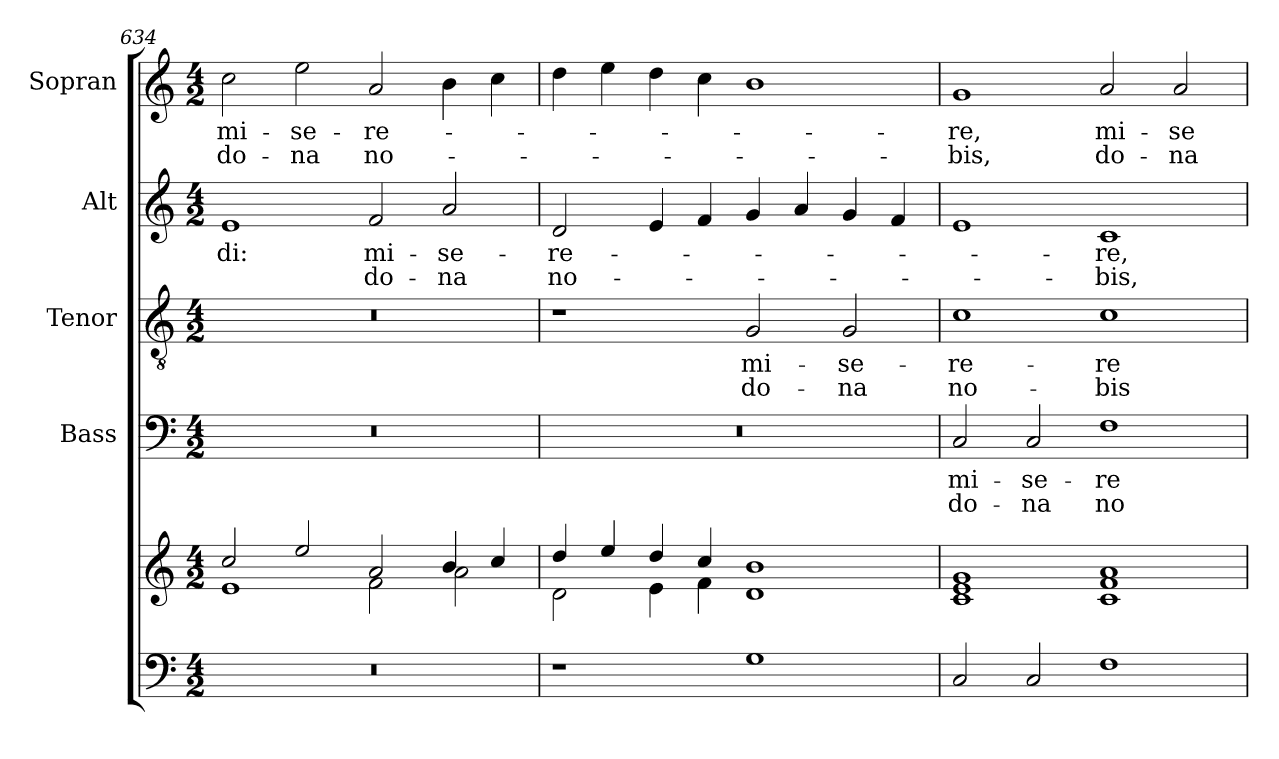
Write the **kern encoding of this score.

**kern	**kern	**kern	**text	**text	**kern	**text	**text	**kern	**text	**text	**kern	**text	**text
*part5	*part5	*part4	*part4	*part4	*part3	*part3	*part3	*part2	*part2	*part2	*part1	*part1	*part1
*staff6	*staff5	*staff4	*staff4	*staff4	*staff3	*staff3	*staff3	*staff2	*staff2	*staff2	*staff1	*staff1	*staff1
*	*	*I"Bass	*	*	*I"Tenor	*	*	*I"Alt	*	*	*I"Sopran	*	*
*	*	*I'B.	*	*	*I'T.	*	*	*I'A.	*	*	*I'S.	*	*
*clefF4	*clefG2	*clefF4	*	*	*clefGv2	*	*	*clefG2	*	*	*clefG2	*	*
*k[]	*k[]	*k[]	*	*	*k[]	*	*	*k[]	*	*	*k[]	*	*
*C:	*C:	*C:	*	*	*C:	*	*	*C:	*	*	*C:	*	*
*M4/2	*M4/2	*M4/2	*	*	*M4/2	*	*	*M4/2	*	*	*M4/2	*	*
=634	=634	=634	=634	=634	=634	=634	=634	=634	=634	=634	=634	=634	=634
*	*^	*	*	*	*	*	*	*	*	*	*	*	*
!	!	!	!	!	!	!	!	!	!	!LO:LY:b	!	!	!LO:LY:b	!LO:LY:b
0r	2cc/	1e	0r	.	.	0r	.	.	1e	-di:	.	2cc\	mi-	do-
!	!	!	!	!	!	!	!	!	!	!	!	!	!LO:LY:b	!LO:LY:b
.	2ee/	.	.	.	.	.	.	.	.	.	.	2ee\	-se-	-na
!	!	!	!	!	!	!	!	!	!	!LO:LY:b	!LO:LY:b	!	!LO:LY:b	!LO:LY:b
.	2a/	2f\	.	.	.	.	.	.	2f/	mi-	do-	2a/	-re-	no-
!	!	!	!	!	!	!	!	!	!	!LO:LY:b	!LO:LY:b	!	!	!
.	4b/	2a\	.	.	.	.	.	.	2a/	-se-	-na	4b\	.	.
.	4cc/	.	.	.	.	.	.	.	.	.	.	4cc\	.	.
!!LO:LB:g=z
=635	=635	=635	=635	=635	=635	=635	=635	=635	=635	=635	=635	=635	=635	=635
!	!	!	!	!	!	!	!	!	!	!LO:LY:b	!LO:LY:b	!	!	!
1r	4dd/	2d\	0r	.	.	1r	.	.	2d/	-re-	no-	4dd\	.	.
.	4ee/	.	.	.	.	.	.	.	.	.	.	4ee\	.	.
.	4dd/	4e\	.	.	.	.	.	.	4e/	.	.	4dd\	.	.
.	4cc/	4f\	.	.	.	.	.	.	4f/	.	.	4cc\	.	.
!	!	!	!	!	!	!	!LO:LY:b	!LO:LY:b	!	!	!	!	!	!
1G	1b	1d	.	.	.	2G/	mi-	do-	4g/	.	.	1b	.	.
.	.	.	.	.	.	.	.	.	4a/	.	.	.	.	.
!	!	!	!	!	!	!	!LO:LY:b	!LO:LY:b	!	!	!	!	!	!
.	.	.	.	.	.	2G/	-se-	-na	4g/	.	.	.	.	.
.	.	.	.	.	.	.	.	.	4f/	.	.	.	.	.
*	*v	*v	*	*	*	*	*	*	*	*	*	*	*	*
=636	=636	=636	=636	=636	=636	=636	=636	=636	=636	=636	=636	=636	=636
!	!	!	!LO:LY:b	!LO:LY:b	!	!LO:LY:b	!LO:LY:b	!	!	!	!	!LO:LY:b	!LO:LY:b
2C/	1c 1e 1g	2C/	mi-	do-	1c	-re-	no-	1e	.	.	1g	-re,	-bis,
!	!	!	!LO:LY:b	!LO:LY:b	!	!	!	!	!	!	!	!	!
2C/	.	2C/	-se-	-na	.	.	.	.	.	.	.	.	.
!	!	!	!LO:LY:b	!LO:LY:b	!	!LO:LY:b	!LO:LY:b	!	!LO:LY:b	!LO:LY:b	!	!LO:LY:b	!LO:LY:b
1F	1c 1f 1a	1F	-re-	no-	1c	-re	-bis	1c	-re,	-bis,	2a/	mi-	do-
!	!	!	!	!	!	!	!	!	!	!	!	!LO:LY:b	!LO:LY:b
.	.	.	.	.	.	.	.	.	.	.	2a/	-se-	-na
=	=	=	=	=	=	=	=	=	=	=	=	=	=
*-	*-	*-	*-	*-	*-	*-	*-	*-	*-	*-	*-	*-	*-
